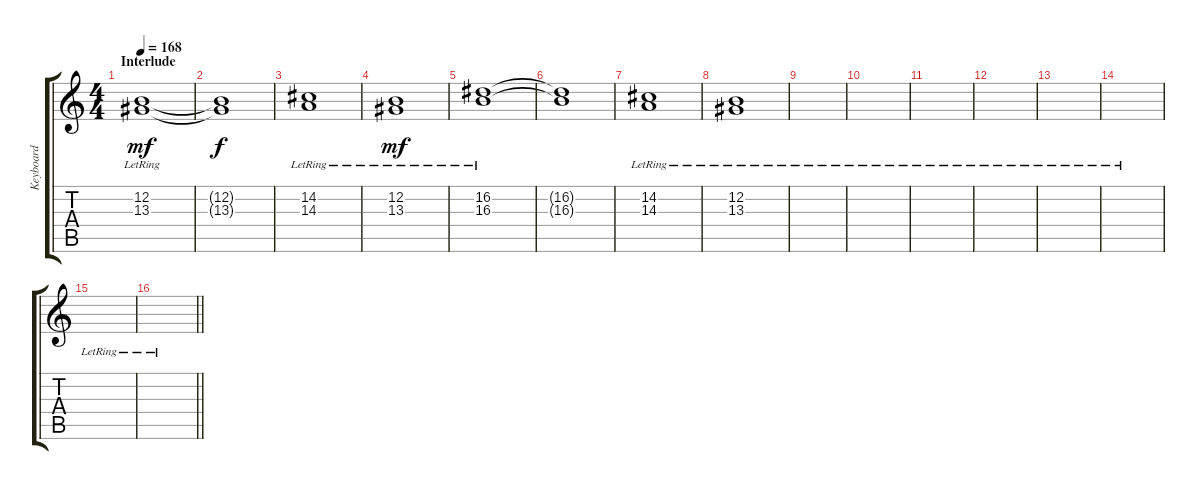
\track ("Keyboard" "Keyboard") {instrument churchorgan}
\staff {score tabs}
\tuning (E4 B3 G3 D3 A2 E2) {hide}
\ts (4 4)
\section ("" "Interlude")
\tempo 168
\clef g2
\ks c
(12.2{lr} 13.3{lr}).1{dy mf volume 6 instrument synthvoice} |
(12.2{t} 13.3{t}).1{dy f} |
(14.2{lr} 14.3{lr}).1 |
(12.2{lr} 13.3{lr}).1{dy mf} |
(16.2{lr} 16.3{lr}).1 |
(16.2{t} 16.3{t}).1 |
(14.2{lr} 14.3{lr}).1 |
(12.2{lr} 13.3{lr}).1 |
|
|
|
|
|
|
|
\barLineRight lightlight
